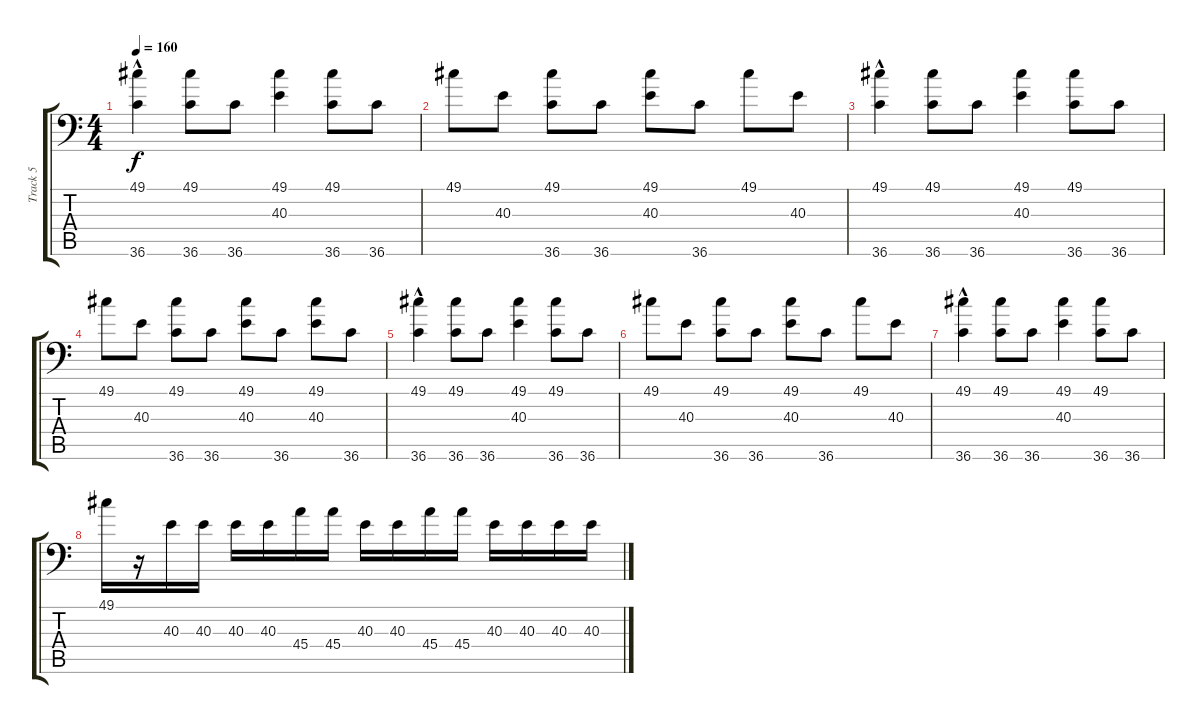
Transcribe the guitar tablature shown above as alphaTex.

\track ("Track 5" "Track 5") {instrument acousticgrandpiano}
\staff {score tabs}
\tuning (C-1 C-1 C-1 C-1 C-1 C-1) {hide}
\ts (4 4)
\tempo 160
\clef f4
\ks c
(49.1{hac} 36.6).4{dy f} (49.1 36.6).8 36.6.8 (49.1 40.3).4 (49.1 36.6).8 36.6.8 |
49.1.8 40.3.8 (49.1 36.6).8 36.6.8 (49.1 40.3).8 36.6.8 49.1.8 40.3.8 |
(49.1{hac} 36.6).4 (49.1 36.6).8 36.6.8 (49.1 40.3).4 (49.1 36.6).8 36.6.8 |
49.1.8 40.3.8 (49.1 36.6).8 36.6.8 (49.1 40.3).8 36.6.8 (49.1 40.3).8 36.6.8 |
(49.1{hac} 36.6).4 (49.1 36.6).8 36.6.8 (49.1 40.3).4 (49.1 36.6).8 36.6.8 |
49.1.8 40.3.8 (49.1 36.6).8 36.6.8 (49.1 40.3).8 36.6.8 49.1.8 40.3.8 |
(49.1{hac} 36.6).4 (49.1 36.6).8 36.6.8 (49.1 40.3).4 (49.1 36.6).8 36.6.8 |
49.1.16 r.16 40.3.16 40.3.16 40.3.16 40.3.16 45.4.16 45.4.16 40.3.16 40.3.16 45.4.16 45.4.16 40.3.16 40.3.16 40.3.16 40.3.16
